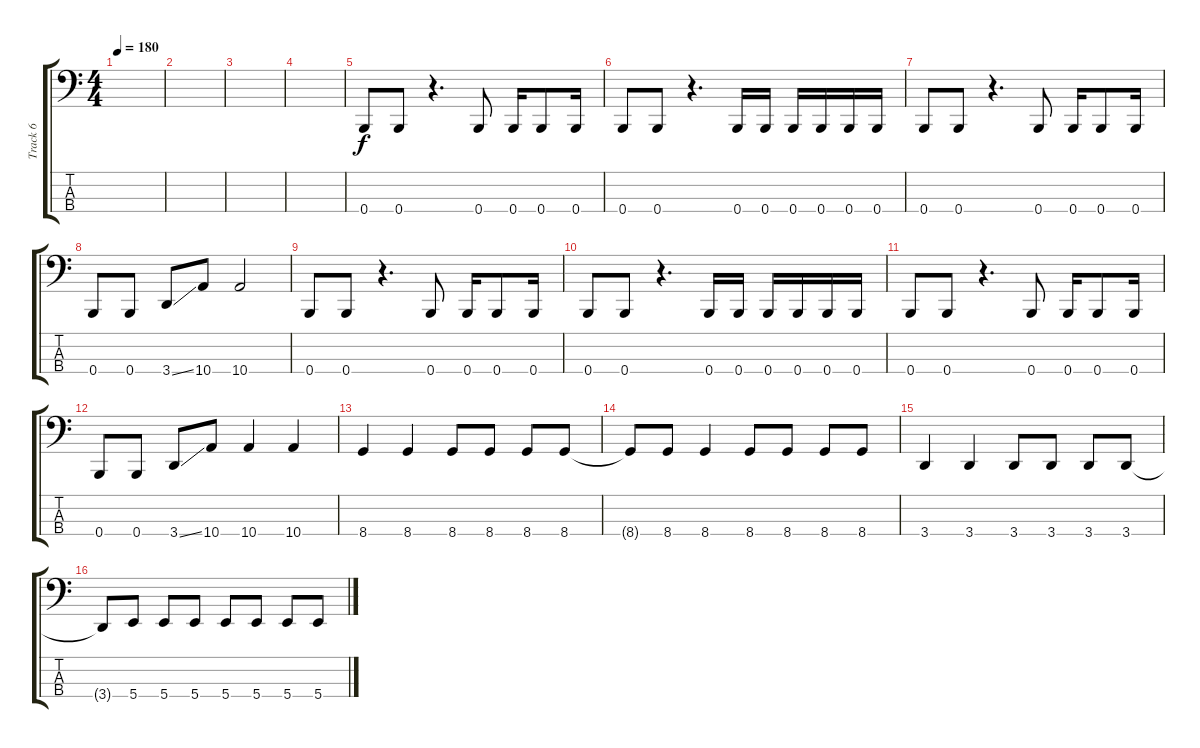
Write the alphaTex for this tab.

\track ("Track 6" "Track 6") {instrument electricbasspick}
\staff {score tabs}
\tuning (E2 B1 Gb1 B0) {hide}
\ts (4 4)
\tempo 180
\clef f4
\ks c
|
|
|
|
0.4.8 0.4.8 r.4{d} 0.4.8 0.4.16 0.4.8 0.4.16 |
0.4.8 0.4.8 r.4{d} 0.4.16 0.4.16 0.4.16 0.4.16 0.4.16 0.4.16 |
0.4.8 0.4.8 r.4{d} 0.4.8 0.4.16 0.4.8 0.4.16 |
0.4.8 0.4.8 3.4{ss}.8 10.4.8 10.4.2 |
0.4.8 0.4.8 r.4{d} 0.4.8 0.4.16 0.4.8 0.4.16 |
0.4.8 0.4.8 r.4{d} 0.4.16 0.4.16 0.4.16 0.4.16 0.4.16 0.4.16 |
0.4.8 0.4.8 r.4{d} 0.4.8 0.4.16 0.4.8 0.4.16 |
0.4.8 0.4.8 3.4{ss}.8 10.4.8 10.4.4 10.4.4 |
8.4.4 8.4.4 8.4.8 8.4.8 8.4.8 8.4.8 |
8.4{t}.8 8.4.8 8.4.4 8.4.8 8.4.8 8.4.8 8.4.8 |
3.4.4 3.4.4 3.4.8 3.4.8 3.4.8 3.4.8 |
3.4{t}.8 5.4.8 5.4.8 5.4.8 5.4.8 5.4.8 5.4.8 5.4.8
